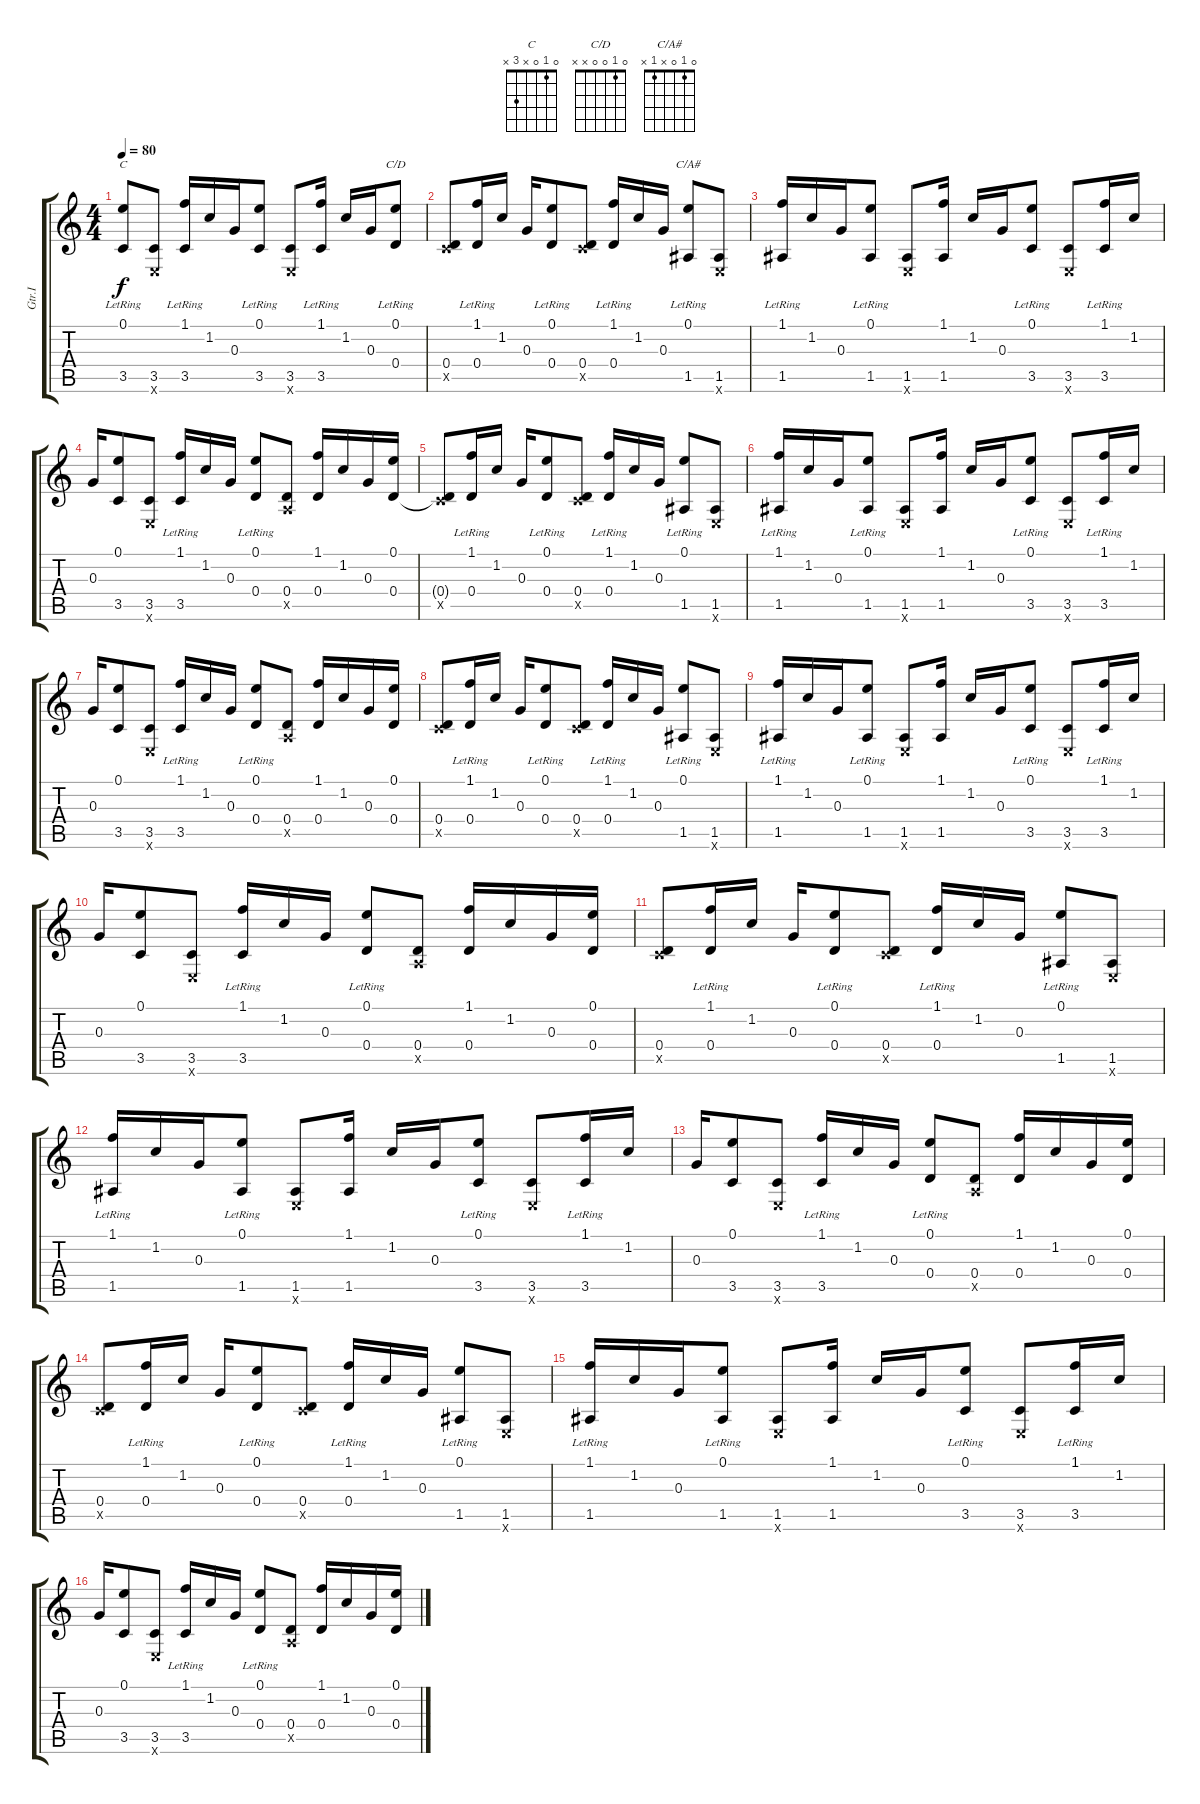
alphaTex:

\track ("Gtr.I" "Gtr.I") {instrument acousticguitarsteel}
\staff {score tabs}
\tuning (E4 B3 G3 D3 A2 E2) {hide}
\chord ("C" 0 1 0 x 3 x)
\chord ("C/D" 0 1 0 0 x x)
\chord ("C/A#" 0 1 0 x 1 x)
\ts (4 4)
\tempo 80
\clef g2
\ks c
(0.1{lr} 3.5{lr}).8{ch "C" dy f instrument acousticguitarsteel} (3.5 0.6{x}).8 (1.1{lr} 3.5{lr}).16 1.2.16 0.3.16 (0.1{lr} 3.5{lr}).8 (3.5 0.6{x}).8 (1.1{lr} 3.5{lr}).16 1.2.16 0.3.16 (0.1{lr} 0.4{lr}).8{ch "C/D"} |
(0.4 3.5{x}).8 (1.1{lr} 0.4{lr}).16 1.2.16 0.3.16 (0.1{lr} 0.4{lr}).8 (0.4 3.5{x}).8 (1.1{lr} 0.4{lr}).16 1.2.16 0.3.16 (0.1{lr} 1.5{lr}).8{ch "C/A#"} (1.5 0.6{x}).8 |
(1.1{lr} 1.5{lr}).16 1.2.16 0.3.16 (0.1{lr} 1.5{lr}).8 (1.5 0.6{x}).8 (1.1 1.5).16 1.2.16 0.3.16 (0.1{lr} 3.5{lr}).8 (3.5 0.6{x}).8 (1.1{lr} 3.5{lr}).16 1.2.16 |
0.3.16 (0.1 3.5).8 (3.5 0.6{x}).8 (1.1{lr} 3.5{lr}).16 1.2.16 0.3.16 (0.1{lr} 0.4{lr}).8 (0.4 0.5{x}).8 (1.1 0.4).16 1.2.16 0.3.16 (0.1 0.4).16 |
(0.4{t} 3.5{x}).8 (1.1{lr} 0.4{lr}).16 1.2.16 0.3.16 (0.1{lr} 0.4{lr}).8 (0.4 3.5{x}).8 (1.1{lr} 0.4{lr}).16 1.2.16 0.3.16 (0.1{lr} 1.5{lr}).8 (1.5 0.6{x}).8 |
(1.1{lr} 1.5{lr}).16 1.2.16 0.3.16 (0.1{lr} 1.5{lr}).8 (1.5 0.6{x}).8 (1.1 1.5).16 1.2.16 0.3.16 (0.1{lr} 3.5{lr}).8 (3.5 0.6{x}).8 (1.1{lr} 3.5{lr}).16 1.2.16 |
0.3.16 (0.1 3.5).8 (3.5 0.6{x}).8 (1.1{lr} 3.5{lr}).16 1.2.16 0.3.16 (0.1{lr} 0.4{lr}).8 (0.4 0.5{x}).8 (1.1 0.4).16 1.2.16 0.3.16 (0.1 0.4).16 |
(0.4 3.5{x}).8 (1.1{lr} 0.4{lr}).16 1.2.16 0.3.16 (0.1{lr} 0.4{lr}).8 (0.4 3.5{x}).8 (1.1{lr} 0.4{lr}).16 1.2.16 0.3.16 (0.1{lr} 1.5{lr}).8 (1.5 0.6{x}).8 |
(1.1{lr} 1.5{lr}).16 1.2.16 0.3.16 (0.1{lr} 1.5{lr}).8 (1.5 0.6{x}).8 (1.1 1.5).16 1.2.16 0.3.16 (0.1{lr} 3.5{lr}).8 (3.5 0.6{x}).8 (1.1{lr} 3.5{lr}).16 1.2.16 |
0.3.16 (0.1 3.5).8 (3.5 0.6{x}).8 (1.1{lr} 3.5{lr}).16 1.2.16 0.3.16 (0.1{lr} 0.4{lr}).8 (0.4 0.5{x}).8 (1.1 0.4).16 1.2.16 0.3.16 (0.1 0.4).16 |
(0.4 3.5{x}).8 (1.1{lr} 0.4{lr}).16 1.2.16 0.3.16 (0.1{lr} 0.4{lr}).8 (0.4 3.5{x}).8 (1.1{lr} 0.4{lr}).16 1.2.16 0.3.16 (0.1{lr} 1.5{lr}).8 (1.5 0.6{x}).8 |
(1.1{lr} 1.5{lr}).16 1.2.16 0.3.16 (0.1{lr} 1.5{lr}).8 (1.5 0.6{x}).8 (1.1 1.5).16 1.2.16 0.3.16 (0.1{lr} 3.5{lr}).8 (3.5 0.6{x}).8 (1.1{lr} 3.5{lr}).16 1.2.16 |
0.3.16 (0.1 3.5).8 (3.5 0.6{x}).8 (1.1{lr} 3.5{lr}).16 1.2.16 0.3.16 (0.1{lr} 0.4{lr}).8 (0.4 0.5{x}).8 (1.1 0.4).16 1.2.16 0.3.16 (0.1 0.4).16 |
(0.4 3.5{x}).8 (1.1{lr} 0.4{lr}).16 1.2.16 0.3.16 (0.1{lr} 0.4{lr}).8 (0.4 3.5{x}).8 (1.1{lr} 0.4{lr}).16 1.2.16 0.3.16 (0.1{lr} 1.5{lr}).8 (1.5 0.6{x}).8 |
(1.1{lr} 1.5{lr}).16 1.2.16 0.3.16 (0.1{lr} 1.5{lr}).8 (1.5 0.6{x}).8 (1.1 1.5).16 1.2.16 0.3.16 (0.1{lr} 3.5{lr}).8 (3.5 0.6{x}).8 (1.1{lr} 3.5{lr}).16 1.2.16 |
0.3.16 (0.1 3.5).8 (3.5 0.6{x}).8 (1.1{lr} 3.5{lr}).16 1.2.16 0.3.16 (0.1{lr} 0.4{lr}).8 (0.4 0.5{x}).8 (1.1 0.4).16 1.2.16 0.3.16 (0.1 0.4).16
